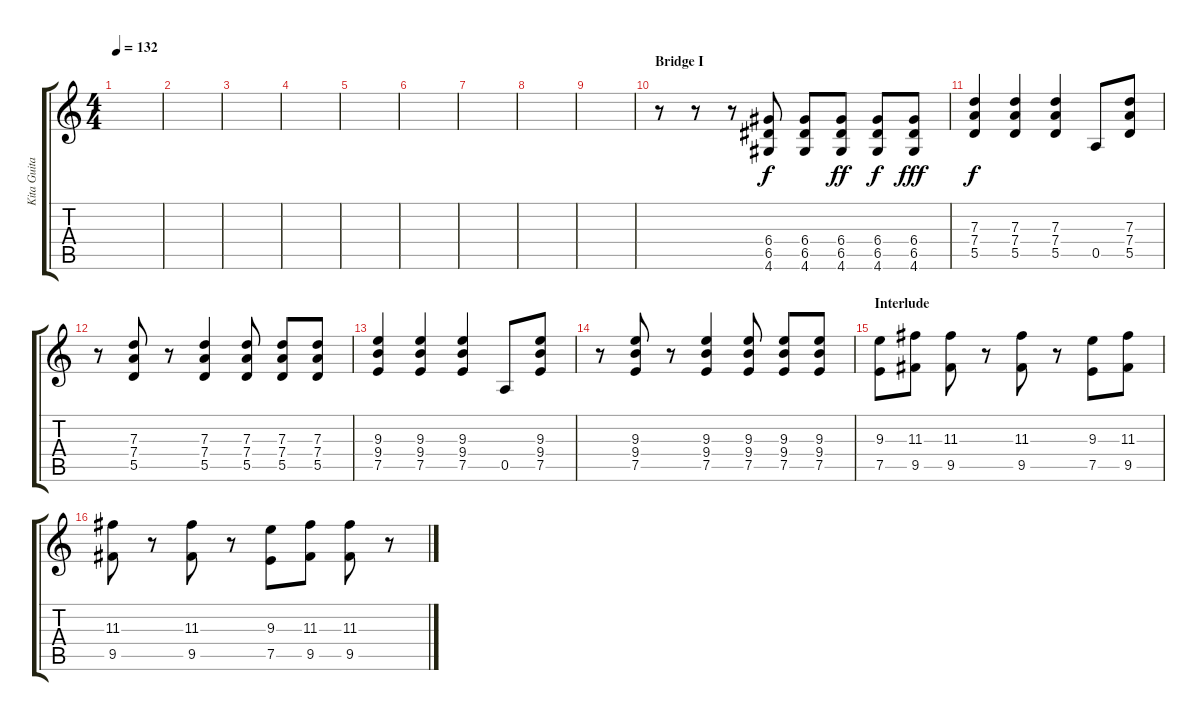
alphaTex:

\track ("Kita Guitar" "Kita Guita") {instrument distortionguitar}
\staff {score tabs}
\tuning (E4 B3 G3 D3 A2 E2) {hide}
\ts (4 4)
\tempo 132
\clef g2
\ks c
|
|
|
|
|
|
|
|
|
\section ("" "Bridge I")
r.8 r.8 r.8 (6.4 6.5 4.6).8 (6.4 6.5 4.6).8 (6.4 6.5 4.6).8{dy ff} (6.4 6.5 4.6).8{dy f} (6.4 6.5 4.6).8{dy fff} |
(7.3 7.4 5.5).4{dy f} (7.3 7.4 5.5).4 (7.3 7.4 5.5).4 0.5.8 (7.3 7.4 5.5).8 |
r.8 (7.3 7.4 5.5).8 r.8 (7.3 7.4 5.5).4 (7.3 7.4 5.5).8 (7.3 7.4 5.5).8 (7.3 7.4 5.5).8 |
(9.3 9.4 7.5).4 (9.3 9.4 7.5).4 (9.3 9.4 7.5).4 0.5.8 (9.3 9.4 7.5).8 |
r.8 (9.3 9.4 7.5).8 r.8 (9.3 9.4 7.5).4 (9.3 9.4 7.5).8 (9.3 9.4 7.5).8 (9.3 9.4 7.5).8 |
\section ("" "Interlude")
(9.3 7.5).8 (11.3 9.5).8 (11.3 9.5).8 r.8 (11.3 9.5).8 r.8 (9.3 7.5).8 (11.3 9.5).8 |
(11.3 9.5).8 r.8 (11.3 9.5).8 r.8 (9.3 7.5).8 (11.3 9.5).8 (11.3 9.5).8 r.8
